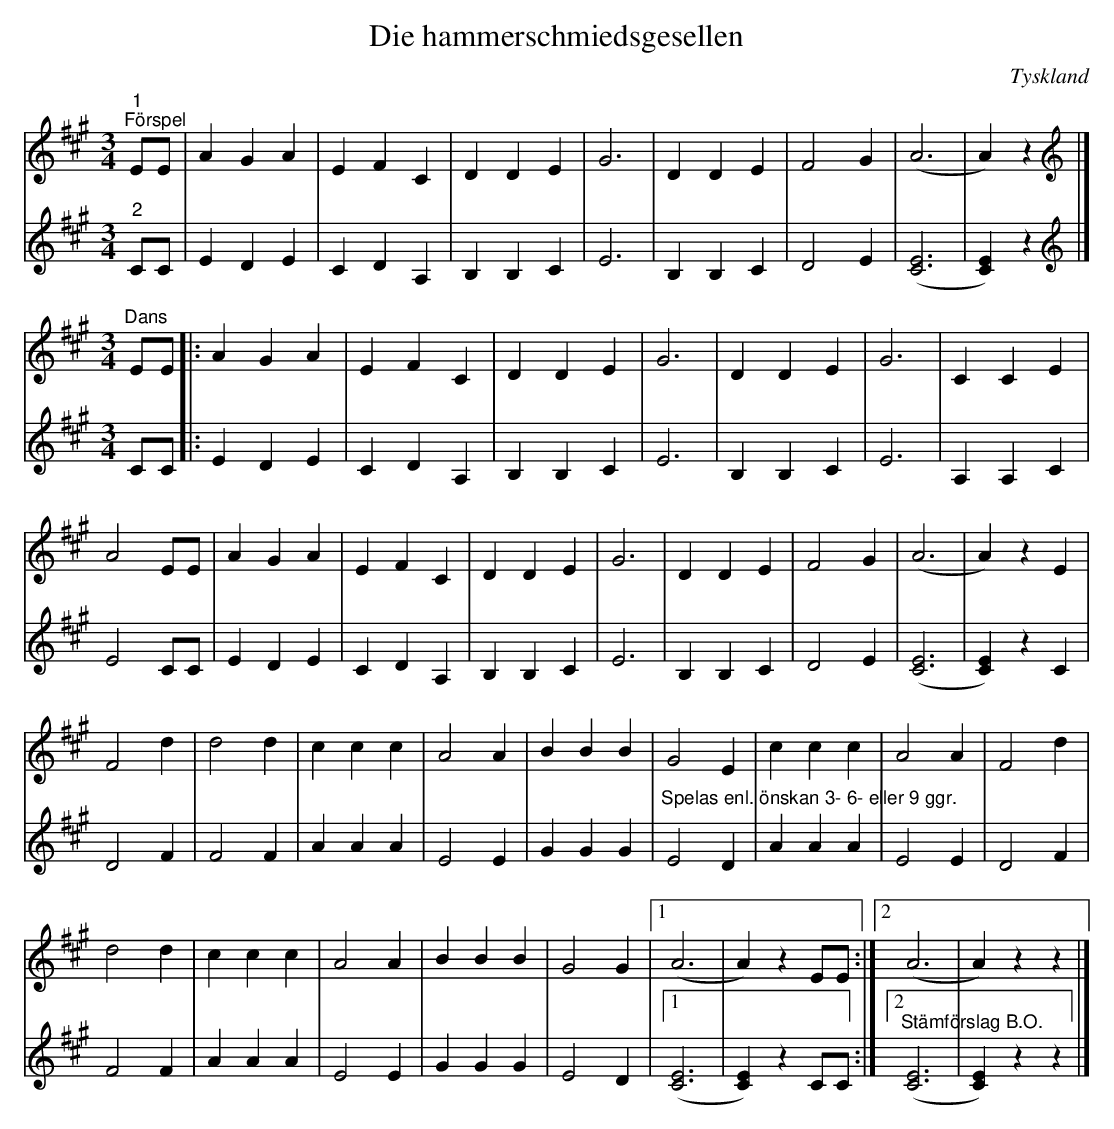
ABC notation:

X:1
T:Die hammerschmiedsgesellen
O:Tyskland
L:1/4
M:3/4
K:A
V:1
"^1""^Förspel" E/E/ | A G A | E F C | D D E | G3 | D D E | F2 G | (A3 | A) z |]
[K:A][M:3/4][K:treble]"^Dans" E/E/ |: A G A | E F C | D D E | G3 | D D E | G3 | C C E |
A2 E/E/ | A G A | E F C | D D E | G3 | D D E | F2 G | (A3 | A) z E |
F2 d | d2 d | c c c | A2 A | B B B | G2 E | c c c | A2 A | F2 d |
d2 d | c c c | A2 A | B B B | G2 G |1 (A3 | A) z E/E/ :|2 (A3 | A) z z |]
V:2
"^2" C/C/ | E D E | C D A, | B, B, C | E3 | B, B, C | D2 E | ([CE]3 | [CE]) z |]
[K:A][M:3/4][K:treble] C/C/ |: E D E | C D A, | B, B, C | E3 | B, B, C | E3 | A, A, C | E2 C/C/ |
E D E | C D A, | B, B, C | E3 | B, B, C | D2 E | ([CE]3 | [CE]) z C | D2 F | F2 F | A A A | E2 E |
G G G | "^Spelas enl. önskan 3- 6- eller 9 ggr." E2 D | A A A | E2 E | D2 F | F2 F | A A A | E2 E |
G G G | E2 D |1 ([CE]3 | [CE]) z C/C/ :|2 "^Stämförslag B.O." ([CE]3 | [CE]) z z |]
